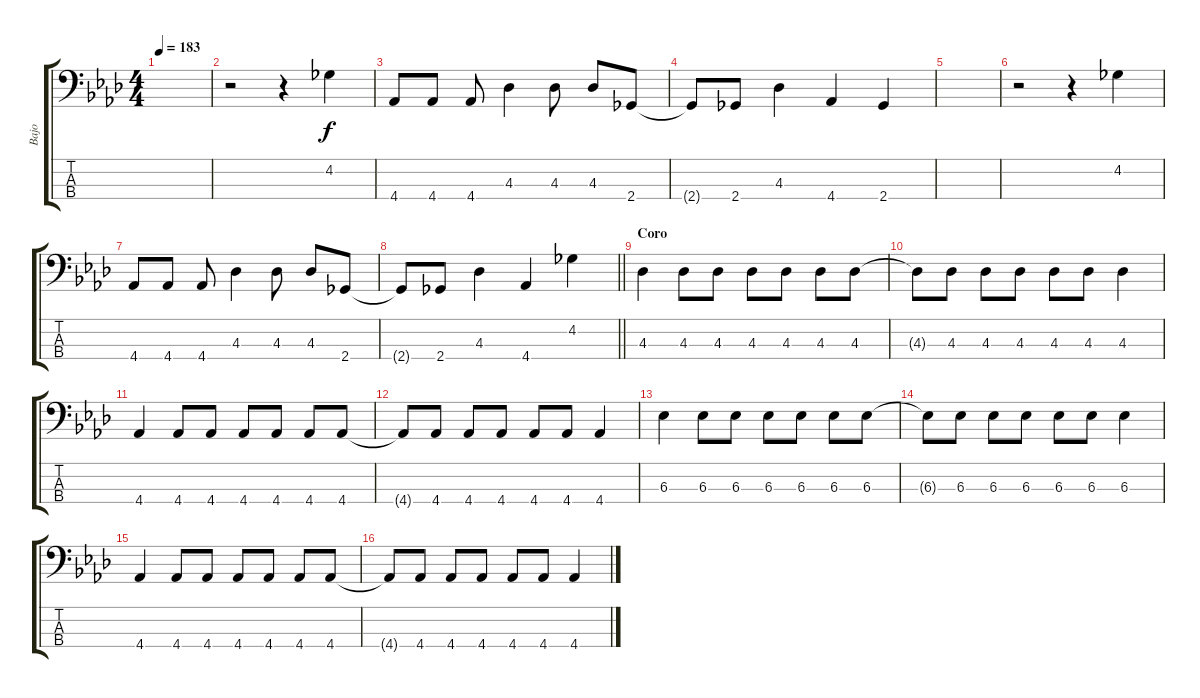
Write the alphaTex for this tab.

\track ("Bajo" "Bajo") {instrument electricbasspick}
\staff {score tabs}
\tuning (G2 D2 A1 E1) {hide}
\ts (4 4)
\tempo 183
\clef f4
\ks ab
|
r.2 r.4 4.2.4 |
4.4.8 4.4.8 4.4.8 4.3.4 4.3.8 4.3.8 2.4.8 |
2.4{t}.8 2.4.8 4.3.4 4.4.4 2.4.4 |
|
r.2 r.4 4.2.4 |
4.4.8 4.4.8 4.4.8 4.3.4 4.3.8 4.3.8 2.4.8 |
\barLineRight lightlight
2.4{t}.8 2.4.8 4.3.4 4.4.4 4.2.4 |
\section ("" "Coro")
4.3.4 4.3.8 4.3.8 4.3.8 4.3.8 4.3.8 4.3.8 |
4.3{t}.8 4.3.8 4.3.8 4.3.8 4.3.8 4.3.8 4.3.4 |
4.4.4 4.4.8 4.4.8 4.4.8 4.4.8 4.4.8 4.4.8 |
4.4{t}.8 4.4.8 4.4.8 4.4.8 4.4.8 4.4.8 4.4.4 |
6.3.4 6.3.8 6.3.8 6.3.8 6.3.8 6.3.8 6.3.8 |
6.3{t}.8 6.3.8 6.3.8 6.3.8 6.3.8 6.3.8 6.3.4 |
4.4.4 4.4.8 4.4.8 4.4.8 4.4.8 4.4.8 4.4.8 |
4.4{t}.8 4.4.8 4.4.8 4.4.8 4.4.8 4.4.8 4.4.4
